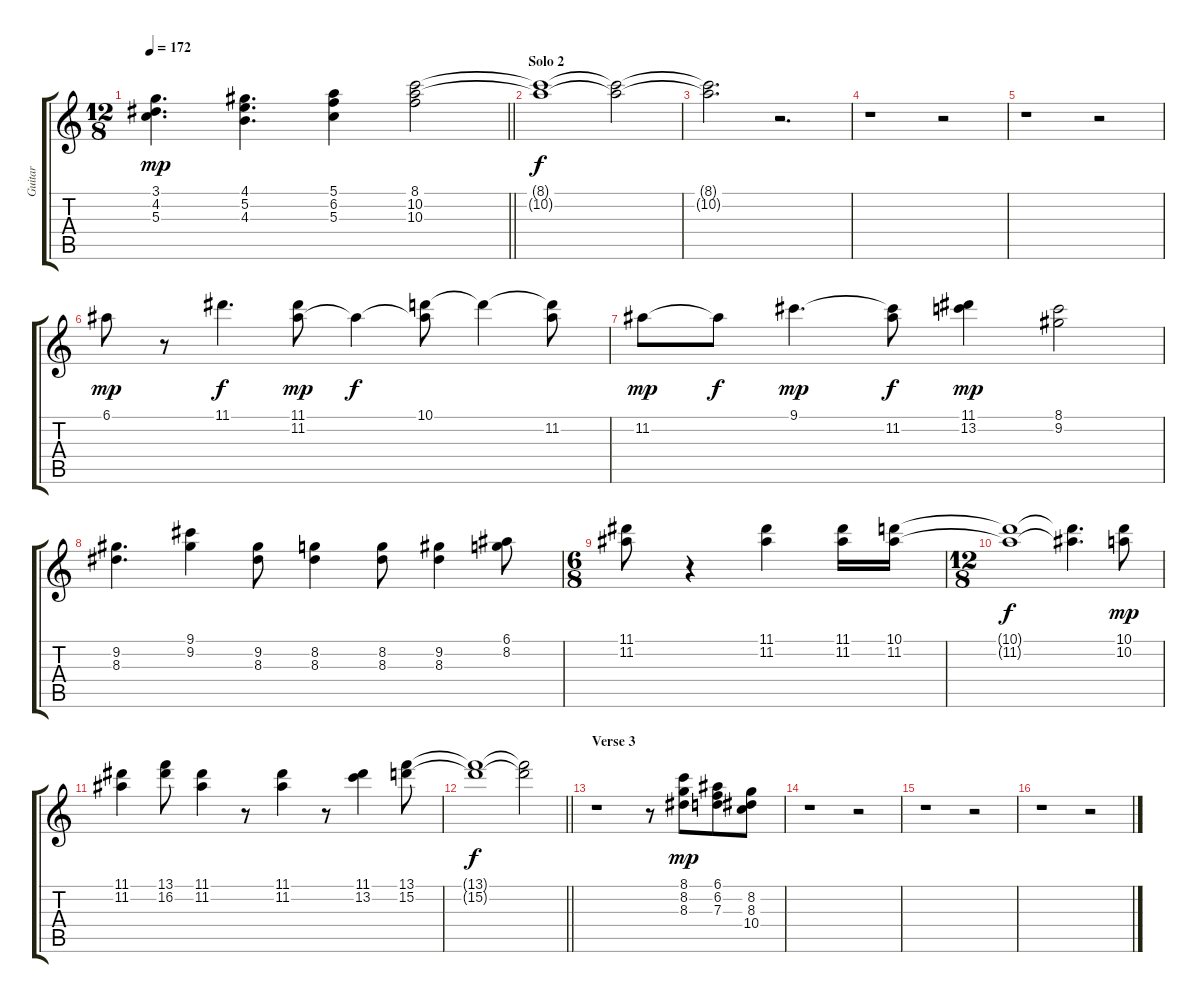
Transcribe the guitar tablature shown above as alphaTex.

\track ("Guitar" "Guitar") {instrument overdrivenguitar}
\staff {score tabs}
\tuning (E4 B3 G3 D3 A2 E2) {hide}
\ts (12 8)
\tempo 172
\clef g2
\barLineRight lightlight
\ks c
(3.1 4.2 5.3).4{d dy mp} (4.1 5.2 4.3).4{d} (5.1 6.2 5.3).4 (8.1 10.2 10.3).2 |
\section ("" "Solo 2")
(8.1{t} 10.2{t}).1{dy f} (8.1{t} 10.2{t}).2 |
(8.1{t} 10.2{t}).2{d} r.2{d} |
r.1 r.2 |
r.1 r.2 |
6.1.8{dy mp} r.8 11.1.4{d dy f} (11.1 11.2).8{dy mp} 11.2{t}.4{dy f} (10.1 11.2{t}).8 10.1{t}.4 (10.1{t} 11.2).8 |
11.2.8{dy mp} 11.2{t}.8{dy f} 9.1.4{d dy mp} (9.1{t} 11.2).8{dy f} (11.1 13.2).4{dy mp} (8.1 9.2).2 |
(9.2 8.3).4{d} (9.1 9.2).4 (9.2 8.3).8 (8.2 8.3).4 (8.2 8.3).8 (9.2 8.3).4 (6.1 8.2).8 |
\ts (6 8)
(11.1 11.2).8 r.4 (11.1 11.2).4 (11.1 11.2).16 (10.1 11.2).16 |
\ts (12 8)
(10.1{t} 11.2{t}).1{dy f} (10.1{t} 11.2{t}).4{d} (10.1 10.2).8{dy mp} |
(11.1 11.2).4 (13.1 16.2).8 (11.1 11.2).4 r.8 (11.1 11.2).4 r.8 (11.1 13.2).4 (13.1 15.2).8 |
\barLineRight lightlight
(13.1{t} 15.2{t}).1{dy f} (13.1{t} 15.2{t}).2 |
\section ("" "Verse 3")
r.1 r.8 (8.1 8.2 8.3).8{dy mp} (6.1 6.2 7.3).8 (8.2 8.3 10.4).8 |
r.1 r.2 |
r.1 r.2 |
r.1 r.2
